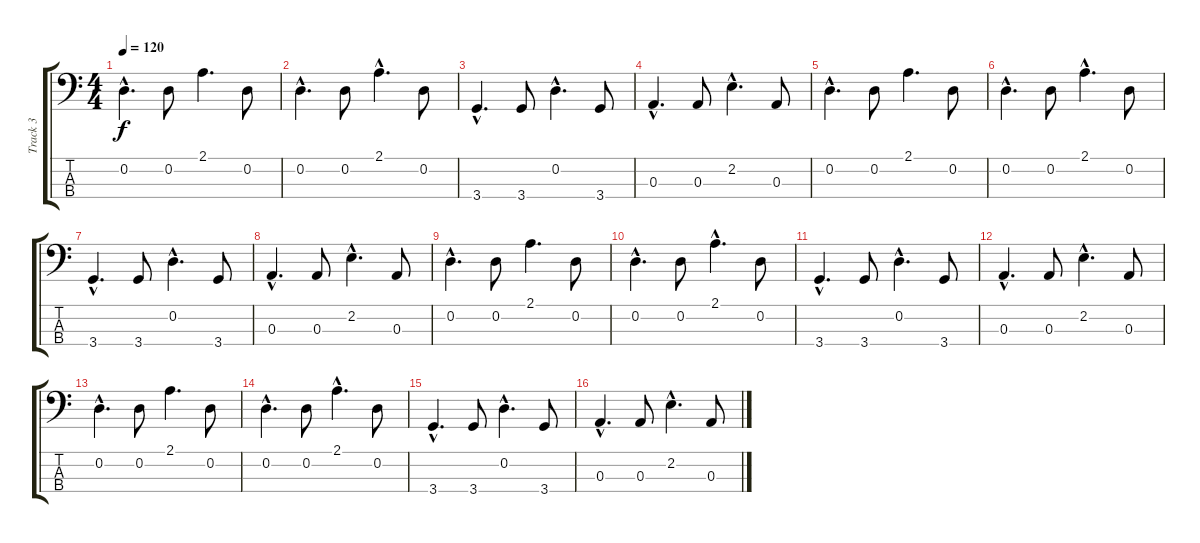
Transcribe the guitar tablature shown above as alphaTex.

\track ("Track 3" "Track 3") {instrument electricbasspick}
\staff {score tabs}
\tuning (G2 D2 A1 E1) {hide}
\ts (4 4)
\tempo 120
\clef f4
\ks c
0.2{hac}.4{d dy f} 0.2.8 2.1.4{d} 0.2.8 |
0.2{hac}.4{d} 0.2.8 2.1{hac}.4{d} 0.2.8 |
3.4{hac}.4{d} 3.4.8 0.2{hac}.4{d} 3.4.8 |
0.3{hac}.4{d} 0.3.8 2.2{hac}.4{d} 0.3.8 |
0.2{hac}.4{d} 0.2.8 2.1.4{d} 0.2.8 |
0.2{hac}.4{d} 0.2.8 2.1{hac}.4{d} 0.2.8 |
3.4{hac}.4{d} 3.4.8 0.2{hac}.4{d} 3.4.8 |
0.3{hac}.4{d} 0.3.8 2.2{hac}.4{d} 0.3.8 |
0.2{hac}.4{d} 0.2.8 2.1.4{d} 0.2.8 |
0.2{hac}.4{d} 0.2.8 2.1{hac}.4{d} 0.2.8 |
3.4{hac}.4{d} 3.4.8 0.2{hac}.4{d} 3.4.8 |
0.3{hac}.4{d} 0.3.8 2.2{hac}.4{d} 0.3.8 |
0.2{hac}.4{d} 0.2.8 2.1.4{d} 0.2.8 |
0.2{hac}.4{d} 0.2.8 2.1{hac}.4{d} 0.2.8 |
3.4{hac}.4{d} 3.4.8 0.2{hac}.4{d} 3.4.8 |
0.3{hac}.4{d} 0.3.8 2.2{hac}.4{d} 0.3.8
